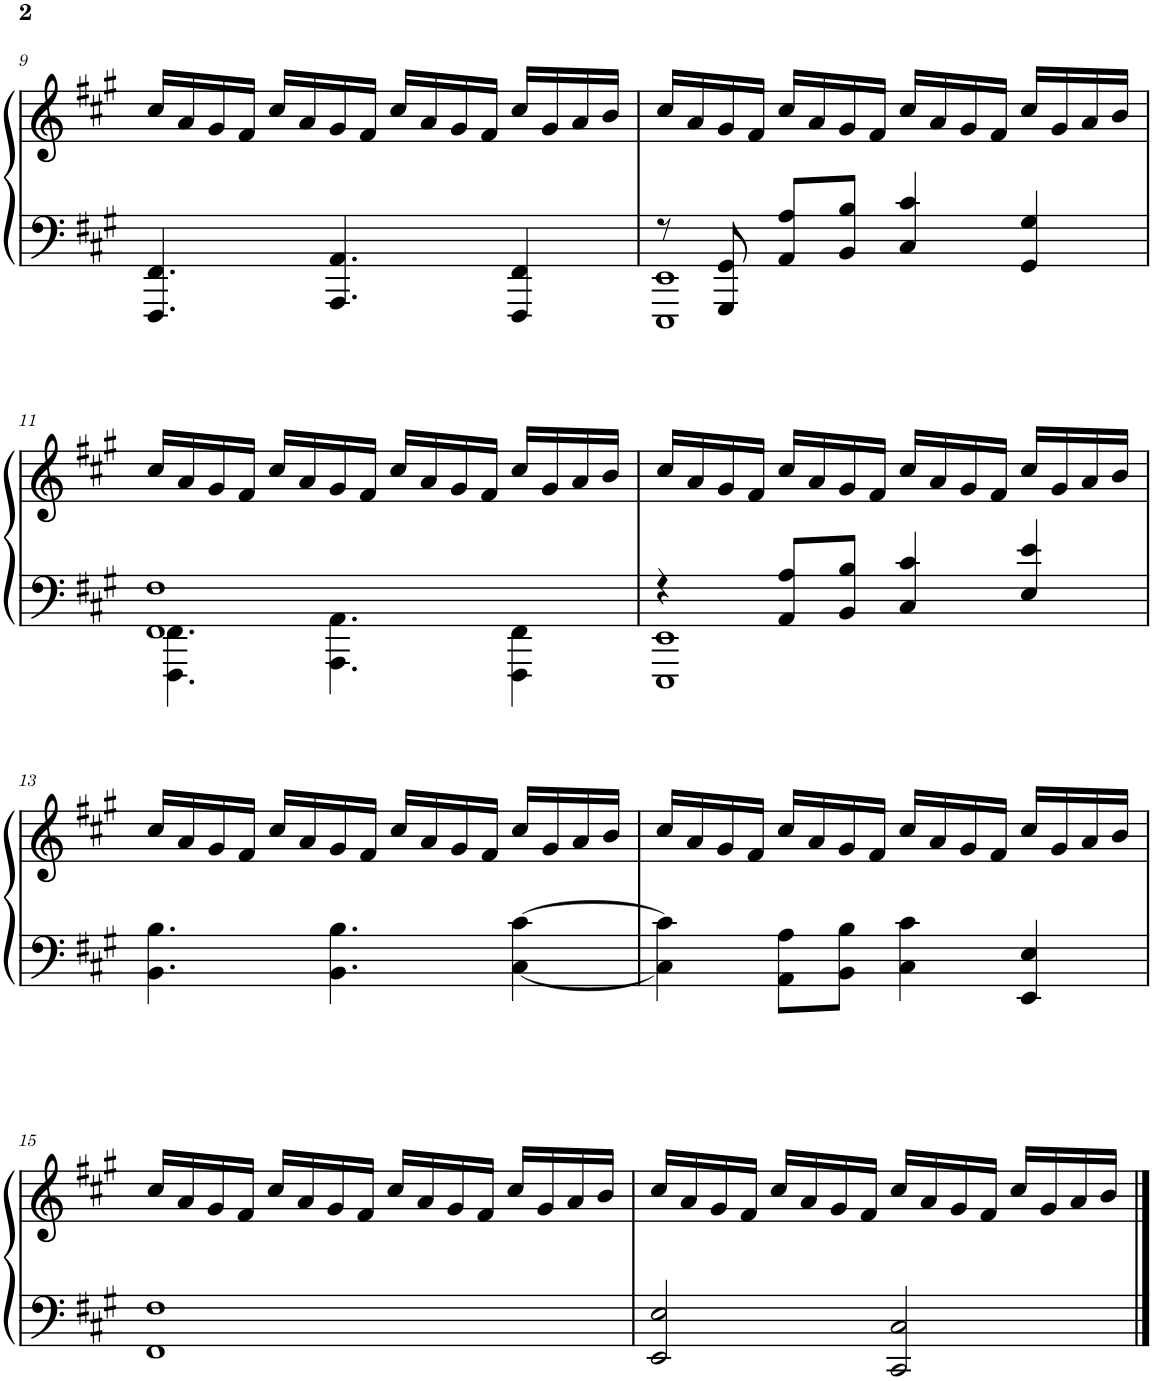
**kern	**kern
*part1	*part1
*staff2	*staff1
*I"Piano	*
*I'Pno.	*
!!LO:PB:g=z
*clefF4	*clefG2
*k[f#c#g#]	*k[f#c#g#]
*A:	*A:
*M4/4	*M4/4
=9	=9
4.FFF#/ 4.FF#/	16cc#/LL
.	16a/
.	16g#/
.	16f#/JJ
.	16cc#/LL
.	16a/
4.AAA/ 4.AA/	16g#/
.	16f#/JJ
.	16cc#/LL
.	16a/
.	16g#/
.	16f#/JJ
4FFF#/ 4FF#/	16cc#/LL
.	16g#/
.	16a/
.	16b/JJ
=10	=10
*^	*
8r	1EEE 1EE	16cc#/LL
.	.	16a/
8GGG#/ 8GG#/	.	16g#/
.	.	16f#/JJ
8AA/ 8A/L	.	16cc#/LL
.	.	16a/
8BB/ 8B/J	.	16g#/
.	.	16f#/JJ
4C#/ 4c#/	.	16cc#/LL
.	.	16a/
.	.	16g#/
.	.	16f#/JJ
4GG#/ 4G#/	.	16cc#/LL
.	.	16g#/
.	.	16a/
.	.	16b/JJ
!!LO:LB:g=z
=11	=11	=11
1FF# 1F#	4.FFF#\ 4.FF#\	16cc#/LL
.	.	16a/
.	.	16g#/
.	.	16f#/JJ
.	.	16cc#/LL
.	.	16a/
.	4.AAA\ 4.AA\	16g#/
.	.	16f#/JJ
.	.	16cc#/LL
.	.	16a/
.	.	16g#/
.	.	16f#/JJ
.	4FFF#\ 4FF#\	16cc#/LL
.	.	16g#/
.	.	16a/
.	.	16b/JJ
=12	=12	=12
4r	1EEE 1EE	16cc#/LL
.	.	16a/
.	.	16g#/
.	.	16f#/JJ
8AA/ 8A/L	.	16cc#/LL
.	.	16a/
8BB/ 8B/J	.	16g#/
.	.	16f#/JJ
4C#/ 4c#/	.	16cc#/LL
.	.	16a/
.	.	16g#/
.	.	16f#/JJ
4E/ 4e/	.	16cc#/LL
.	.	16g#/
.	.	16a/
.	.	16b/JJ
*v	*v	*
!!LO:LB:g=z
=13	=13
4.BB\ 4.B\	16cc#/LL
.	16a/
.	16g#/
.	16f#/JJ
.	16cc#/LL
.	16a/
4.BB\ 4.B\	16g#/
.	16f#/JJ
.	16cc#/LL
.	16a/
.	16g#/
.	16f#/JJ
[4C#\ [4c#\	16cc#/LL
.	16g#/
.	16a/
.	16b/JJ
=14	=14
4C#\] 4c#\]	16cc#/LL
.	16a/
.	16g#/
.	16f#/JJ
8AA\ 8A\L	16cc#/LL
.	16a/
8BB\ 8B\J	16g#/
.	16f#/JJ
4C#\ 4c#\	16cc#/LL
.	16a/
.	16g#/
.	16f#/JJ
4EE/ 4E/	16cc#/LL
.	16g#/
.	16a/
.	16b/JJ
!!LO:LB:g=z
=15	=15
1FF# 1F#	16cc#/LL
.	16a/
.	16g#/
.	16f#/JJ
.	16cc#/LL
.	16a/
.	16g#/
.	16f#/JJ
.	16cc#/LL
.	16a/
.	16g#/
.	16f#/JJ
.	16cc#/LL
.	16g#/
.	16a/
.	16b/JJ
=16	=16
2EE/ 2E/	16cc#/LL
.	16a/
.	16g#/
.	16f#/JJ
.	16cc#/LL
.	16a/
.	16g#/
.	16f#/JJ
2CC#/ 2C#/	16cc#/LL
.	16a/
.	16g#/
.	16f#/JJ
.	16cc#/LL
.	16g#/
.	16a/
.	16b/JJ
==	==
*-	*-
